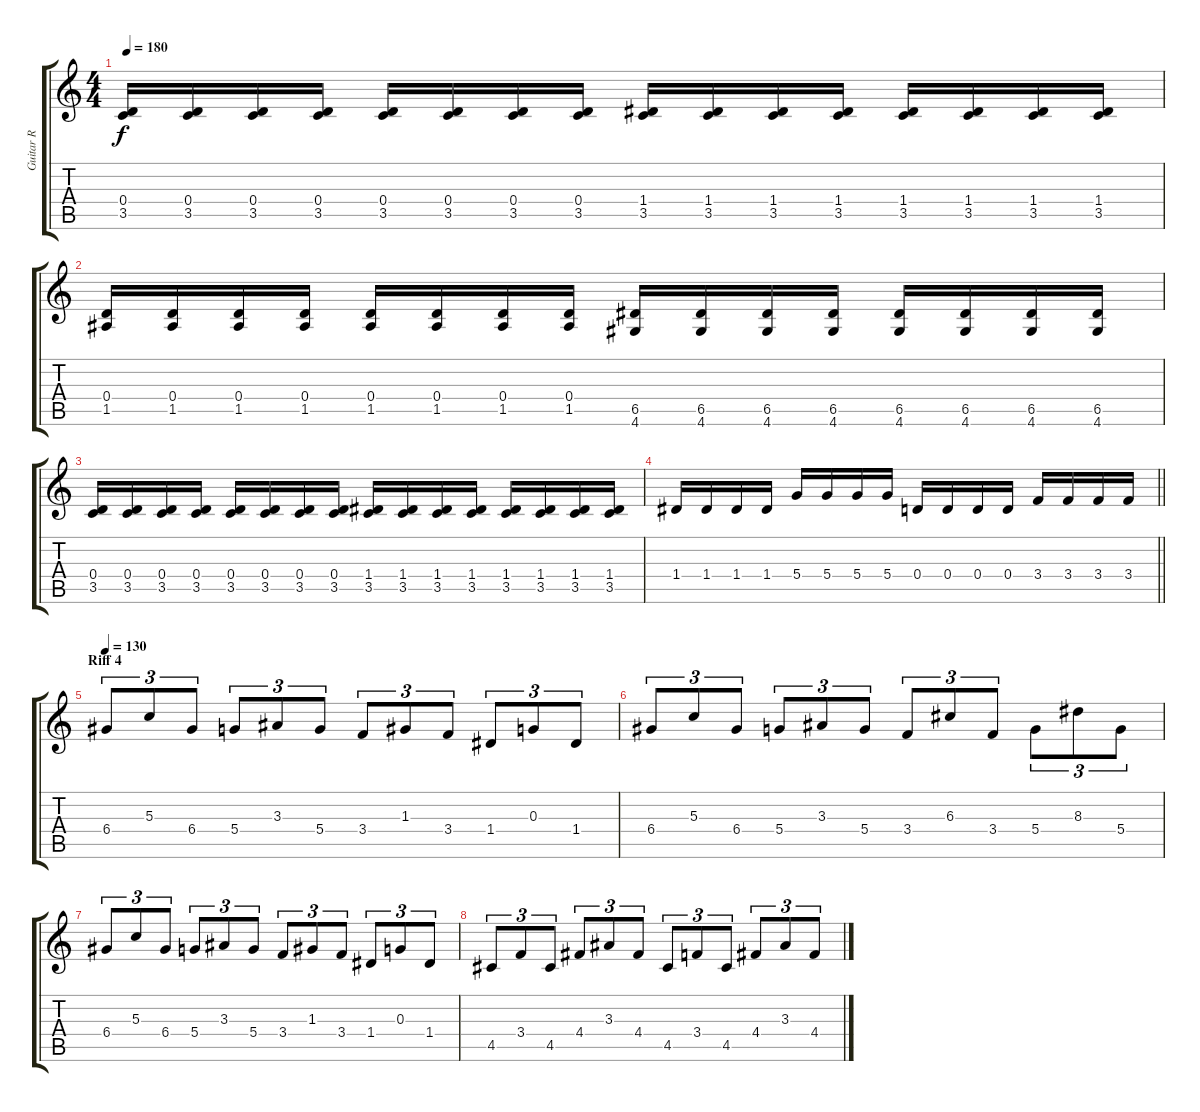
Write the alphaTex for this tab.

\track ("Guitar R" "Guitar R") {instrument distortionguitar}
\staff {score tabs}
\tuning (E4 B3 G3 D3 A2 E2) {hide}
\ts (4 4)
\tempo 180
\clef g2
\ks c
(0.4 3.5).16{dy f} (0.4 3.5).16 (0.4 3.5).16 (0.4 3.5).16 (0.4 3.5).16 (0.4 3.5).16 (0.4 3.5).16 (0.4 3.5).16 (1.4 3.5).16 (1.4 3.5).16 (1.4 3.5).16 (1.4 3.5).16 (1.4 3.5).16 (1.4 3.5).16 (1.4 3.5).16 (1.4 3.5).16 |
(0.4 1.5).16 (0.4 1.5).16 (0.4 1.5).16 (0.4 1.5).16 (0.4 1.5).16 (0.4 1.5).16 (0.4 1.5).16 (0.4 1.5).16 (6.5 4.6).16 (6.5 4.6).16 (6.5 4.6).16 (6.5 4.6).16 (6.5 4.6).16 (6.5 4.6).16 (6.5 4.6).16 (6.5 4.6).16 |
(0.4 3.5).16 (0.4 3.5).16 (0.4 3.5).16 (0.4 3.5).16 (0.4 3.5).16 (0.4 3.5).16 (0.4 3.5).16 (0.4 3.5).16 (1.4 3.5).16 (1.4 3.5).16 (1.4 3.5).16 (1.4 3.5).16 (1.4 3.5).16 (1.4 3.5).16 (1.4 3.5).16 (1.4 3.5).16 |
\barLineRight lightlight
1.4.16 1.4.16 1.4.16 1.4.16 5.4.16 5.4.16 5.4.16 5.4.16 0.4.16 0.4.16 0.4.16 0.4.16 3.4.16 3.4.16 3.4.16 3.4.16 |
\section ("" "Riff 4")
\tempo 130
6.4.8{tu (3 2)} 5.3.8{tu (3 2)} 6.4.8{tu (3 2)} 5.4.8{tu (3 2)} 3.3.8{tu (3 2)} 5.4.8{tu (3 2)} 3.4.8{tu (3 2)} 1.3.8{tu (3 2)} 3.4.8{tu (3 2)} 1.4.8{tu (3 2)} 0.3.8{tu (3 2)} 1.4.8{tu (3 2)} |
6.4.8{tu (3 2)} 5.3.8{tu (3 2)} 6.4.8{tu (3 2)} 5.4.8{tu (3 2)} 3.3.8{tu (3 2)} 5.4.8{tu (3 2)} 3.4.8{tu (3 2)} 6.3.8{tu (3 2)} 3.4.8{tu (3 2)} 5.4.8{tu (3 2)} 8.3.8{tu (3 2)} 5.4.8{tu (3 2)} |
6.4.8{tu (3 2)} 5.3.8{tu (3 2)} 6.4.8{tu (3 2)} 5.4.8{tu (3 2)} 3.3.8{tu (3 2)} 5.4.8{tu (3 2)} 3.4.8{tu (3 2)} 1.3.8{tu (3 2)} 3.4.8{tu (3 2)} 1.4.8{tu (3 2)} 0.3.8{tu (3 2)} 1.4.8{tu (3 2)} |
4.5.8{tu (3 2)} 3.4.8{tu (3 2)} 4.5.8{tu (3 2)} 4.4.8{tu (3 2)} 3.3.8{tu (3 2)} 4.4.8{tu (3 2)} 4.5.8{tu (3 2)} 3.4.8{tu (3 2)} 4.5.8{tu (3 2)} 4.4.8{tu (3 2)} 3.3.8{tu (3 2)} 4.4.8{tu (3 2)}
